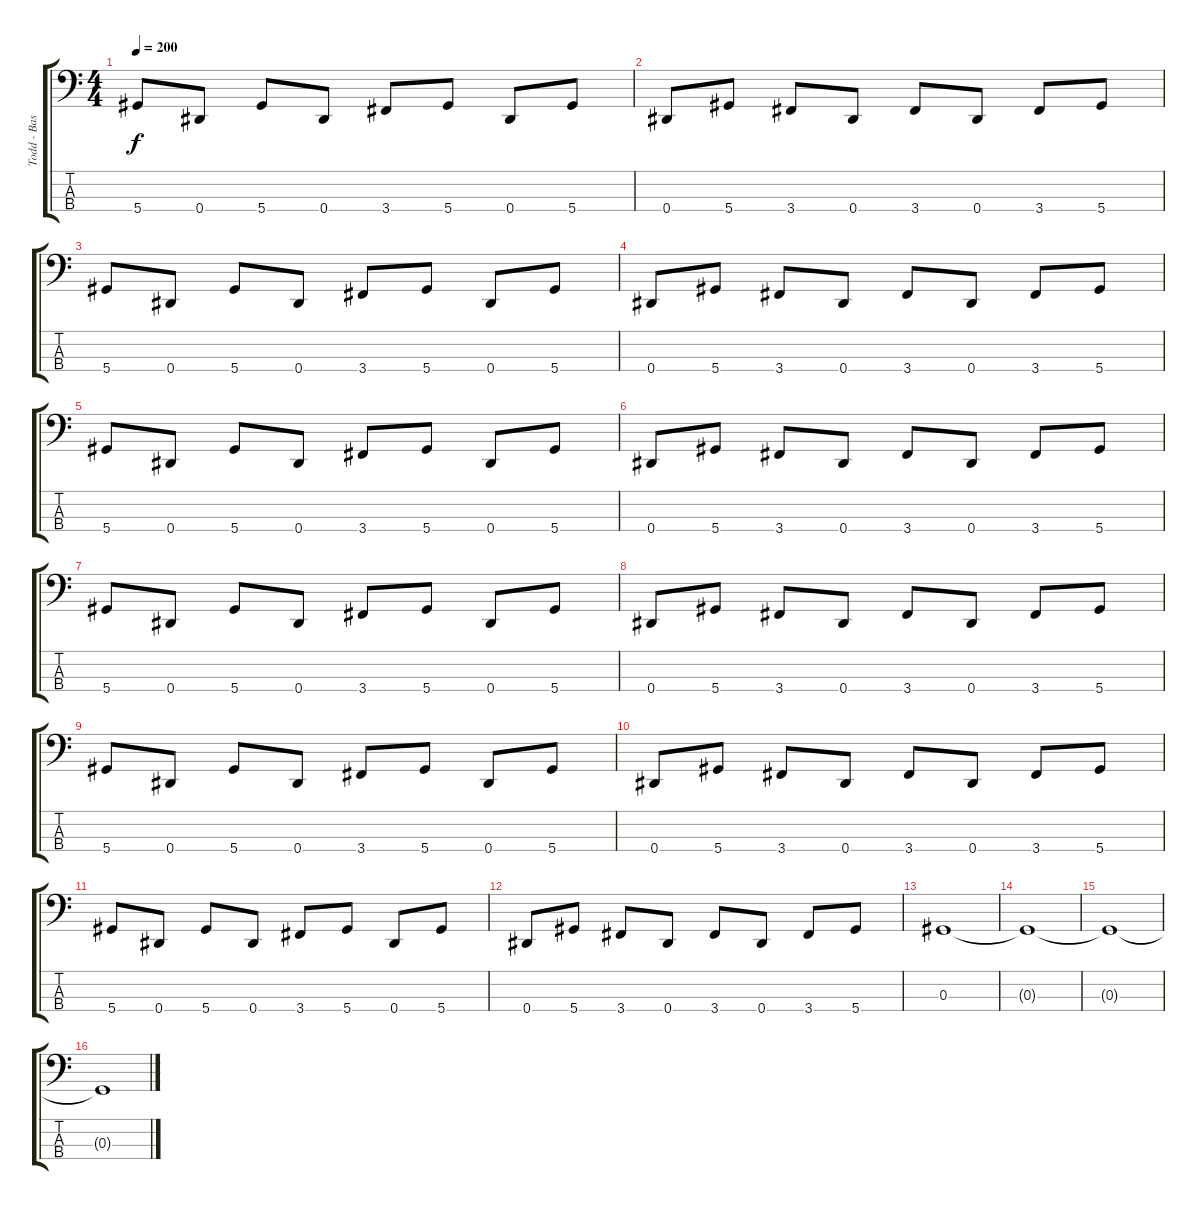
\track ("Todd - Bass" "Todd - Bas") {instrument electricbasspick}
\staff {score tabs}
\tuning (Gb2 Db2 Ab1 Eb1) {hide}
\ts (4 4)
\tempo 200
\clef f4
\ks c
5.4.8{dy f} 0.4.8 5.4.8 0.4.8 3.4.8 5.4.8 0.4.8 5.4.8 |
0.4.8 5.4.8 3.4.8 0.4.8 3.4.8 0.4.8 3.4.8 5.4.8 |
5.4.8 0.4.8 5.4.8 0.4.8 3.4.8 5.4.8 0.4.8 5.4.8 |
0.4.8 5.4.8 3.4.8 0.4.8 3.4.8 0.4.8 3.4.8 5.4.8 |
5.4.8 0.4.8 5.4.8 0.4.8 3.4.8 5.4.8 0.4.8 5.4.8 |
0.4.8 5.4.8 3.4.8 0.4.8 3.4.8 0.4.8 3.4.8 5.4.8 |
5.4.8 0.4.8 5.4.8 0.4.8 3.4.8 5.4.8 0.4.8 5.4.8 |
0.4.8 5.4.8 3.4.8 0.4.8 3.4.8 0.4.8 3.4.8 5.4.8 |
5.4.8 0.4.8 5.4.8 0.4.8 3.4.8 5.4.8 0.4.8 5.4.8 |
0.4.8 5.4.8 3.4.8 0.4.8 3.4.8 0.4.8 3.4.8 5.4.8 |
5.4.8 0.4.8 5.4.8 0.4.8 3.4.8 5.4.8 0.4.8 5.4.8 |
0.4.8 5.4.8 3.4.8 0.4.8 3.4.8 0.4.8 3.4.8 5.4.8 |
0.3.1 |
0.3{t}.1 |
0.3{t}.1 |
0.3{t}.1
